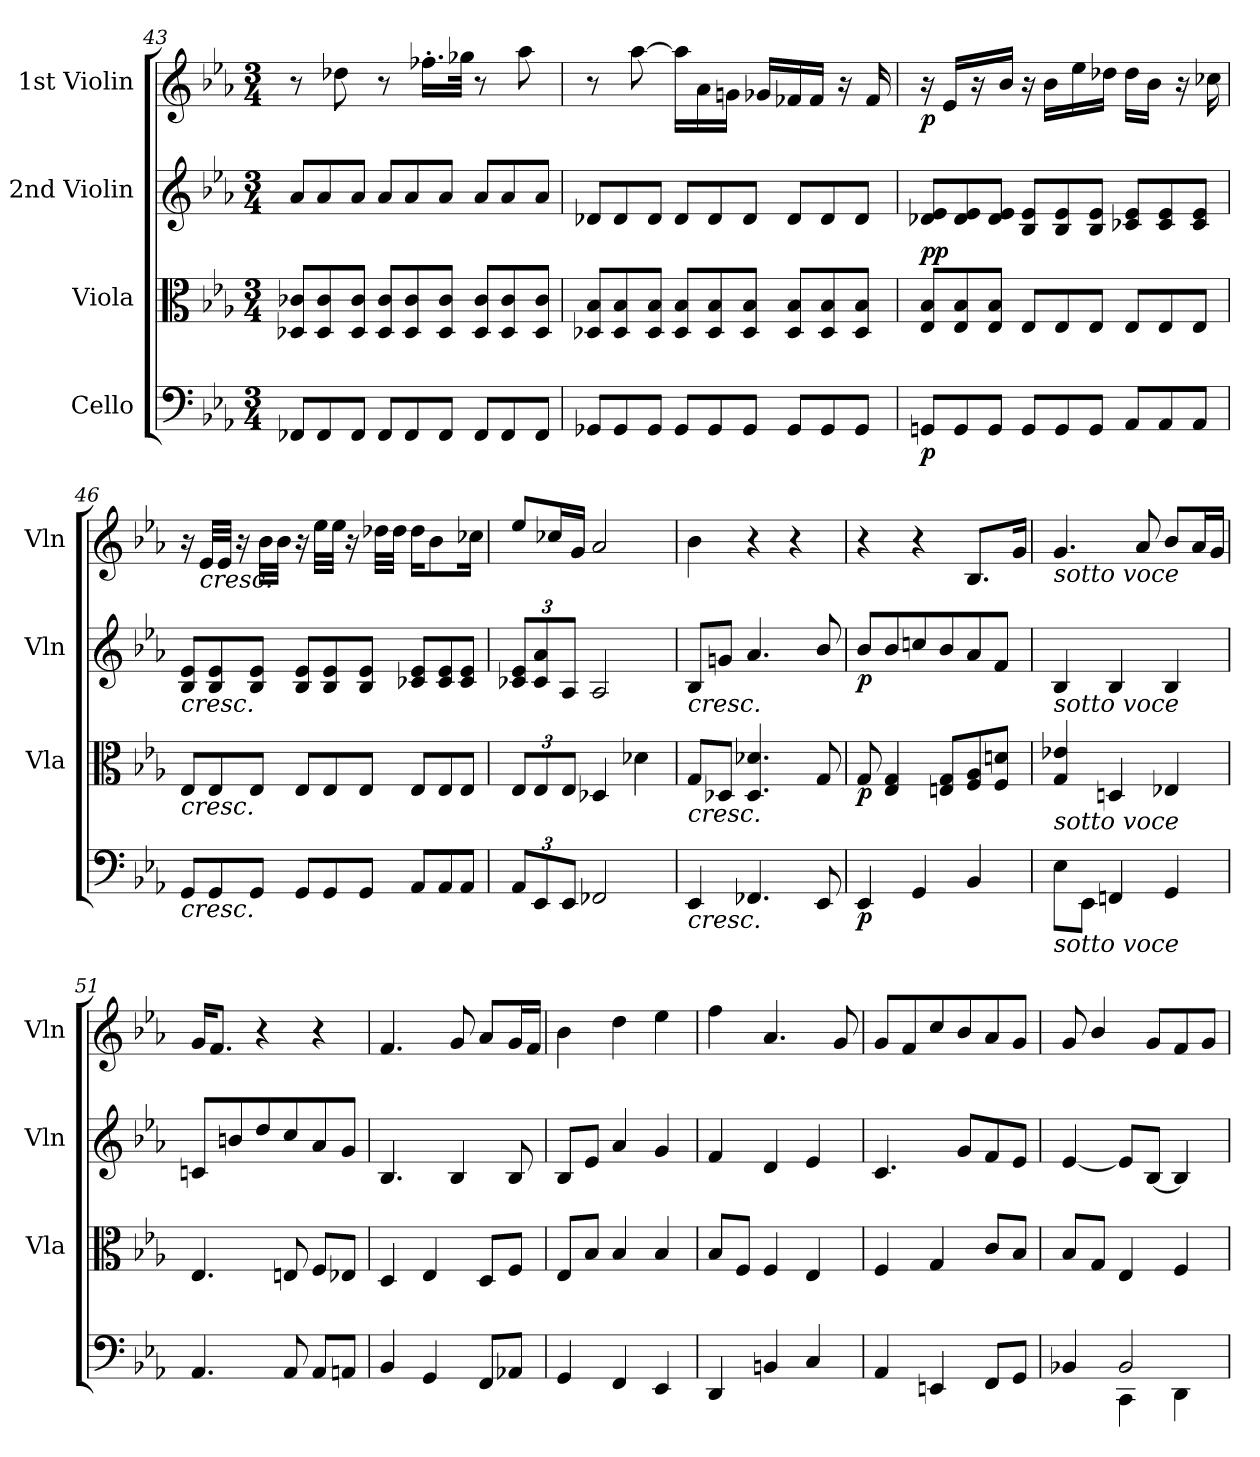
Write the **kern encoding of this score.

**kern	**dynam	**kern	**dynam	**kern	**dynam	**kern	**dynam
*part4	*part4	*part3	*part3	*part2	*part2	*part1	*part1
*staff4	*staff4	*staff3	*staff3	*staff2	*staff2	*staff1	*staff1
*I"Cello	*	*I"Viola	*	*I"2nd Violin	*	*I"1st Violin	*
*	*	*I'Vla	*	*I'Vln	*	*I'Vln	*
*clefF4	*	*clefC3	*	*clefG2	*	*clefG2	*
*k[b-e-a-]	*	*k[b-e-a-]	*	*k[b-e-a-]	*	*k[b-e-a-]	*
*E-:	*	*E-:	*	*E-:	*	*E-:	*
*M3/4	*	*M3/4	*	*M3/4	*	*M3/4	*
*Xtuplet	*	*Xtuplet	*	*Xtuplet	*	*	*
=43	=43	=43	=43	=43	=43	=43	=43
12FF-X/L	.	12D-X/ 12c-X/L	.	12a-/L	.	8r	.
12FF-/	.	12D-/ 12c-/	.	12a-/	.	.	.
.	.	.	.	.	.	8dd-X\	.
12FF-/J	.	12D-/ 12c-/J	.	12a-/J	.	.	.
12FF-/L	.	12D-/ 12c-/L	.	12a-/L	.	8r	.
12FF-/	.	12D-/ 12c-/	.	12a-/	.	.	.
.	.	.	.	.	.	16.ff-X'\LL	.
12FF-/J	.	12D-/ 12c-/J	.	12a-/J	.	.	.
.	.	.	.	.	.	32gg-X\JJk	.
12FF-/L	.	12D-/ 12c-/L	.	12a-/L	.	8r	.
12FF-/	.	12D-/ 12c-/	.	12a-/	.	.	.
.	.	.	.	.	.	8aa-\	.
12FF-/J	.	12D-/ 12c-/J	.	12a-/J	.	.	.
=44	=44	=44	=44	=44	=44	=44	=44
12GG-X/L	.	12D-X/ 12B-/L	.	12d-X/L	.	8r	.
12GG-/	.	12D-/ 12B-/	.	12d-/	.	.	.
.	.	.	.	.	.	[8aa-\	.
12GG-/J	.	12D-/ 12B-/J	.	12d-/J	.	.	.
12GG-/L	.	12D-/ 12B-/L	.	12d-/L	.	16aa-\LL]	.
.	.	.	.	.	.	16a-\	.
12GG-/	.	12D-/ 12B-/	.	12d-/	.	.	.
.	.	.	.	.	.	16gn\JJ	.
12GG-/J	.	12D-/ 12B-/J	.	12d-/J	.	.	.
.	.	.	.	.	.	16g-X/LL	.
12GG-/L	.	12D-/ 12B-/L	.	12d-/L	.	16f-X/	.
.	.	.	.	.	.	16f-/JJ	.
12GG-/	.	12D-/ 12B-/	.	12d-/	.	.	.
.	.	.	.	.	.	16r	.
12GG-/J	.	12D-/ 12B-/J	.	12d-/J	.	.	.
.	.	.	.	.	.	16f-/	.
=45	=45	=45	=45	=45	=45	=45	=45
!	!LO:DY:b	!	!LO:DY:a	!	!	!	!
!	!	!	!LO:DY:n=1:b	!	!	!	!LO:DY:b
12GGn/L	p	12E-/ 12B-/L	p p	12d-X/ 12e-/L	.	16r	p
.	.	.	.	.	.	16e-/LL	.
12GG/	.	12E-/ 12B-/	.	12d-/ 12e-/	.	.	.
.	.	.	.	.	.	16r	.
12GG/J	.	12E-/ 12B-/J	.	12d-/ 12e-/J	.	.	.
.	.	.	.	.	.	16b-/JJ	.
12GG/L	.	12E-/L	.	12B-/ 12e-/L	.	16r	.
.	.	.	.	.	.	16b-\LL	.
12GG/	.	12E-/	.	12B-/ 12e-/	.	.	.
.	.	.	.	.	.	16ee-\	.
12GG/J	.	12E-/J	.	12B-/ 12e-/J	.	.	.
.	.	.	.	.	.	16dd-X\JJ	.
12AA-/L	.	12E-/L	.	12c-X/ 12e-/L	.	16dd-\LL	.
.	.	.	.	.	.	16b-\JJ	.
12AA-/	.	12E-/	.	12c-/ 12e-/	.	.	.
.	.	.	.	.	.	16r	.
12AA-/J	.	12E-/J	.	12c-/ 12e-/J	.	.	.
.	.	.	.	.	.	16cc-X\	.
=46	=46	=46	=46	=46	=46	=46	=46
!	!	!	!	!LO:TX:b:i:t=cresc.	!	!	!
!	!	!LO:TX:b:i:t=cresc.	!	!	!	!	!
!LO:TX:b:i:t=cresc.	!	!	!	!	!	!	!
12GG/L	.	12E-/L	.	12B-/ 12e-/L	.	16r	.
!	!	!	!	!	!	!LO:TX:b:i:t=cresc.	!
.	.	.	.	.	.	32e-/LLL	.
12GG/	.	12E-/	.	12B-/ 12e-/	.	.	.
.	.	.	.	.	.	32e-/JJJ	.
.	.	.	.	.	.	16r	.
12GG/J	.	12E-/J	.	12B-/ 12e-/J	.	.	.
.	.	.	.	.	.	32b-\LLL	.
.	.	.	.	.	.	32b-\JJJ	.
12GG/L	.	12E-/L	.	12B-/ 12e-/L	.	16r	.
.	.	.	.	.	.	32ee-\LLL	.
12GG/	.	12E-/	.	12B-/ 12e-/	.	.	.
.	.	.	.	.	.	32ee-\JJJ	.
.	.	.	.	.	.	16r	.
12GG/J	.	12E-/J	.	12B-/ 12e-/J	.	.	.
.	.	.	.	.	.	32dd-X\LLL	.
.	.	.	.	.	.	32dd-\JJJ	.
12AA-/L	.	12E-/L	.	12c-X/ 12e-/L	.	16dd-\KL	.
.	.	.	.	.	.	8b-\	.
12AA-/	.	12E-/	.	12c-/ 12e-/	.	.	.
12AA-/J	.	12E-/J	.	12c-/ 12e-/J	.	.	.
.	.	.	.	.	.	16cc-X\Jk	.
=47	=47	=47	=47	=47	=47	=47	=47
*tuplet	*	*	*	*	*	*	*
*Xbrackettup	*	*tuplet	*	*	*	*	*
*	*	*Xbrackettup	*	*tuplet	*	*	*
*	*	*	*	*Xbrackettup	*	*	*
12AA-/L	.	12E-/L	.	12c-X/ 12e-/L	.	8ee-/L	.
12EE-/	.	12E-/	.	12c-/ 12a-/	.	.	.
.	.	.	.	.	.	16cc-X/L	.
12EE-/J	.	12E-/J	.	12A-/J	.	.	.
.	.	.	.	.	.	16g/JJ	.
2FF-X/	.	4D-X/	.	2A-/	.	2a-/	.
.	.	4d-X\	.	.	.	.	.
=48	=48	=48	=48	=48	=48	=48	=48
!	!	!	!	!LO:TX:b:i:t=cresc.	!	!	!
!	!	!LO:TX:b:i:t=cresc.	!	!	!	!	!
!LO:TX:b:i:t=cresc.	!	!	!	!	!	!	!
4EE-/	.	8G/L	.	8B-/L	.	4b-\	.
.	.	8D-X/J	.	8gn/J	.	.	.
4.FF-X/	.	4.D-/ 4.d-X/	.	4.a-/	.	4r	.
.	.	.	.	.	.	4r	.
8EE-/	.	8G/	.	8b-/	.	.	.
=49	=49	=49	=49	=49	=49	=49	=49
!	!LO:DY:b	!	!LO:DY:b	!	!LO:DY:b	!	!
4EE-/	p	8G/	p	8b-/L	p	4r	.
.	.	4E-/ 4G/	.	8b-/	.	.	.
4GG/	.	.	.	8ccn/	.	4r	.
.	.	8En/ 8G/L	.	8b-/	.	.	.
4BB-/	.	8F/ 8A-/	.	8a-/	.	8.B-/L	.
.	.	8F/ 8dn/J	.	8f/J	.	.	.
.	.	.	.	.	.	16g/Jk	.
=50	=50	=50	=50	=50	=50	=50	=50
!	!	!	!	!	!	!LO:TX:b:i:t=sotto voce	!
!	!	!	!	!LO:TX:b:i:t=sotto voce	!	!	!
!	!	!LO:TX:b:i:t=sotto voce	!	!	!	!	!
!LO:TX:b:i:t=sotto voce	!	!	!	!	!	!	!
8E-\L	.	4G/ 4e-X/	.	4B-/	.	4.g/	.
8EE-\J	.	.	.	.	.	.	.
4FFn/	.	4Dn/	.	4B-/	.	.	.
.	.	.	.	.	.	8a-/	.
4GG/	.	4E-X/	.	4B-/	.	8b-/L	.
.	.	.	.	.	.	16a-/L	.
.	.	.	.	.	.	16g/JJ	.
=51	=51	=51	=51	=51	=51	=51	=51
4.AA-/	.	4.E-/	.	8cn/L	.	16g/KL	.
.	.	.	.	.	.	8.f/J	.
.	.	.	.	8bn/	.	.	.
.	.	.	.	8dd/	.	4r	.
8AA-/	.	8En/	.	8cc/	.	.	.
8AA-/L	.	8F/L	.	8a-/	.	4r	.
8AAn/J	.	8E-X/J	.	8g/J	.	.	.
=52	=52	=52	=52	=52	=52	=52	=52
4BB-/	.	4D/	.	4.B-/	.	4.f/	.
4GG/	.	4E-/	.	.	.	.	.
.	.	.	.	4B-/	.	8g/	.
8FF/L	.	8D/L	.	.	.	8a-/L	.
8AA-X/J	.	8F/J	.	8B-/	.	16g/L	.
.	.	.	.	.	.	16f/JJ	.
=53	=53	=53	=53	=53	=53	=53	=53
4GG/	.	8E-/L	.	8B-/L	.	4b-\	.
.	.	8B-/J	.	8e-/J	.	.	.
4FF/	.	4B-/	.	4a-/	.	4dd\	.
4EE-/	.	4B-/	.	4g/	.	4ee-\	.
=54	=54	=54	=54	=54	=54	=54	=54
4DD/	.	8B-/L	.	4f/	.	4ff\	.
.	.	8F/J	.	.	.	.	.
4BBn/	.	4F/	.	4d/	.	4.a-/	.
4C/	.	4E-/	.	4e-/	.	.	.
.	.	.	.	.	.	8g/	.
=55	=55	=55	=55	=55	=55	=55	=55
4AA-/	.	4F/	.	4.c/	.	8g/L	.
.	.	.	.	.	.	8f/	.
4EEn/	.	4G/	.	.	.	8cc/	.
.	.	.	.	8g/L	.	8b-/	.
8FF/L	.	8c/L	.	8f/	.	8a-/	.
8GG/J	.	8B-/J	.	8e-/J	.	8g/J	.
=56	=56	=56	=56	=56	=56	=56	=56
*^	*	*	*	*	*	*	*
4BB-X/	4ryy	.	8B-/L	.	[4e-/	.	8g/	.
.	.	.	8G/J	.	.	.	4b-/	.
2BB-/	4CC\	.	4E-/	.	8e-/L]	.	.	.
.	.	.	.	.	[8B-/J	.	8g/L	.
.	4DD\	.	4F/	.	4B-/]	.	8f/	.
.	.	.	.	.	.	.	8g/J	.
*v	*v	*	*	*	*	*	*	*
=	=	=	=	=	=	=	=
*-	*-	*-	*-	*-	*-	*-	*-
